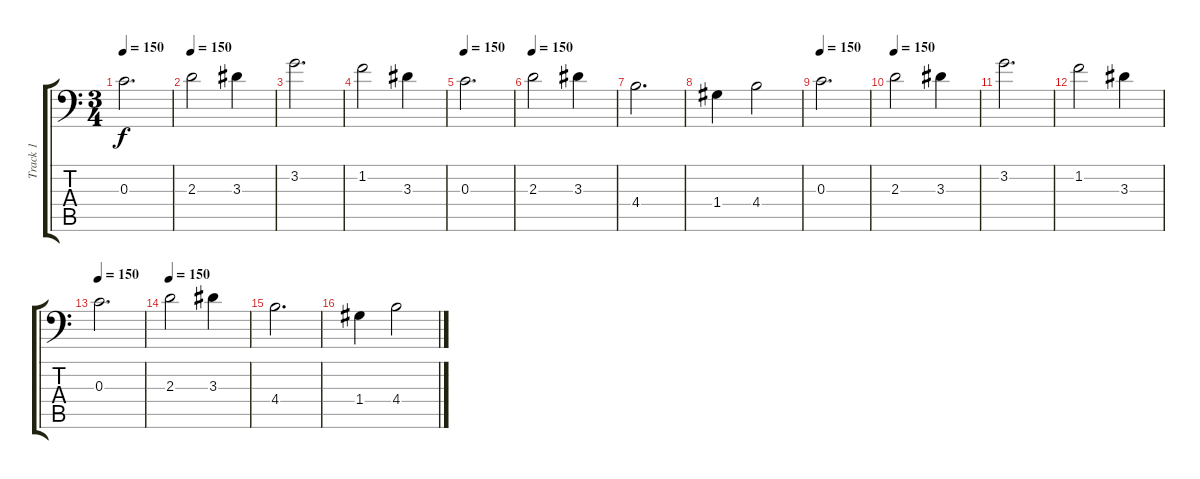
\track ("Track 1" "Track 1") {instrument distortionguitar}
\staff {score tabs}
\tuning (A3 E3 C3 G2 D2 G1) {hide}
\ts (3 4)
\tempo 150
\clef f4
\ks c
0.3.2{d dy f} |
\tempo 150
2.3.2 3.3.4 |
3.2.2{d} |
1.2.2 3.3.4 |
\tempo 150
0.3.2{d} |
\tempo 150
2.3.2 3.3.4 |
4.4.2{d} |
1.4.4 4.4.2 |
\tempo 150
0.3.2{d} |
\tempo 150
2.3.2 3.3.4 |
3.2.2{d} |
1.2.2 3.3.4 |
\tempo 150
0.3.2{d} |
\tempo 150
2.3.2 3.3.4 |
4.4.2{d} |
1.4.4 4.4.2
